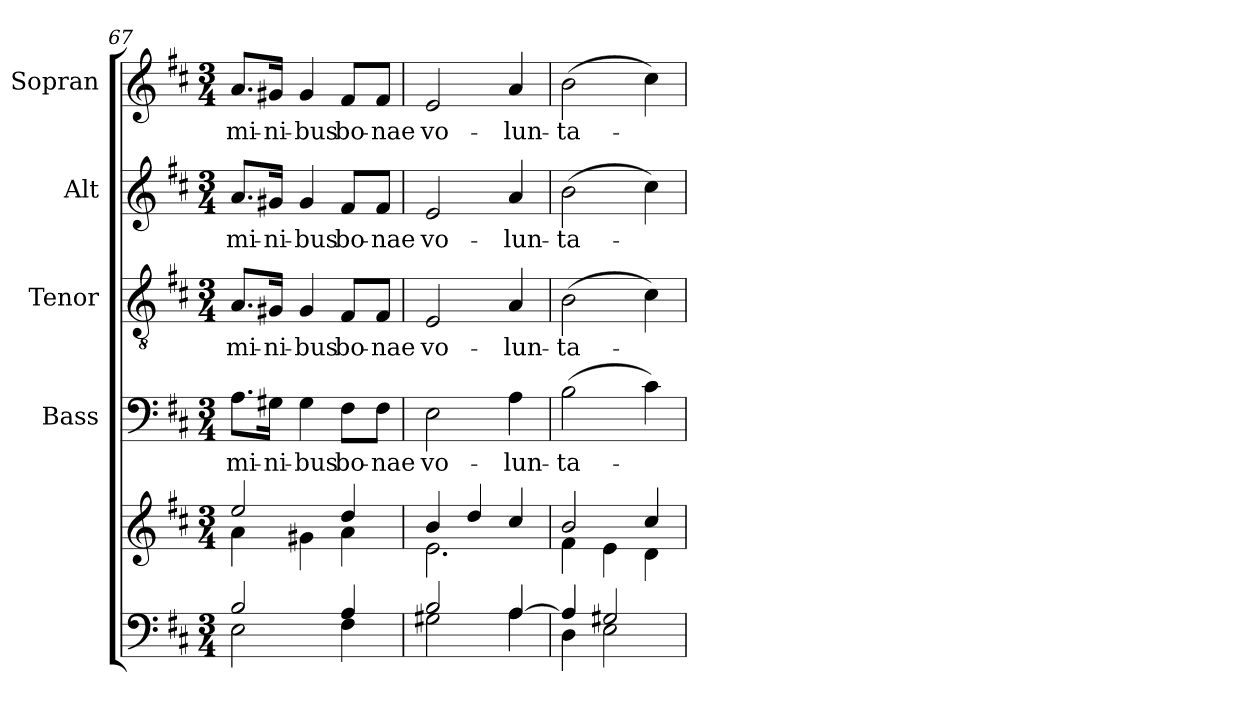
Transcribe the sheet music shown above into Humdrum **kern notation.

**kern	**kern	**kern	**text	**kern	**text	**kern	**text	**kern	**text
*part5	*part5	*part4	*part4	*part3	*part3	*part2	*part2	*part1	*part1
*staff6	*staff5	*staff4	*staff4	*staff3	*staff3	*staff2	*staff2	*staff1	*staff1
*	*	*I"Bass	*	*I"Tenor	*	*I"Alt	*	*I"Sopran	*
*	*	*I'B.	*	*I'T.	*	*I'A.	*	*I'S.	*
*clefF4	*clefG2	*clefF4	*	*clefGv2	*	*clefG2	*	*clefG2	*
*k[f#c#]	*k[f#c#]	*k[f#c#]	*	*k[f#c#]	*	*k[f#c#]	*	*k[f#c#]	*
*D:	*D:	*D:	*	*D:	*	*D:	*	*D:	*
*M3/4	*M3/4	*M3/4	*	*M3/4	*	*M3/4	*	*M3/4	*
=67	=67	=67	=67	=67	=67	=67	=67	=67	=67
*^	*^	*	*	*	*	*	*	*	*
!	!	!	!	!	!LO:LY:b	!	!LO:LY:b	!	!LO:LY:b	!	!LO:LY:b
2B/	2E\	2ee/	4a\	8.A\L	-mi-	8.A/L	-mi-	8.a/L	-mi-	8.a/L	-mi-
!	!	!	!	!	!LO:LY:b	!	!LO:LY:b	!	!LO:LY:b	!	!LO:LY:b
.	.	.	.	16G#X\Jk	-ni-	16G#X/Jk	-ni-	16g#X/Jk	-ni-	16g#X/Jk	-ni-
!	!	!	!	!	!LO:LY:b	!	!LO:LY:b	!	!LO:LY:b	!	!LO:LY:b
.	.	.	4g#X\	4G#\	-bus	4G#/	-bus	4g#/	-bus	4g#/	-bus
!	!	!	!	!	!LO:LY:b	!	!LO:LY:b	!	!LO:LY:b	!	!LO:LY:b
4A/	4F#\	4dd/	4a\	8F#\L	bo-	8F#/L	bo-	8f#/L	bo-	8f#/L	bo-
!	!	!	!	!	!LO:LY:b	!	!LO:LY:b	!	!LO:LY:b	!	!LO:LY:b
.	.	.	.	8F#\J	-nae	8F#/J	-nae	8f#/J	-nae	8f#/J	-nae
!!LO:PB:g=z
=68	=68	=68	=68	=68	=68	=68	=68	=68	=68	=68	=68
!	!	!	!	!	!LO:LY:b	!	!LO:LY:b	!	!LO:LY:b	!	!LO:LY:b
2B/	2G#X\	4b/	2.e\	2E\	vo-	2E/	vo-	2e/	vo-	2e/	vo-
.	.	4dd/	.	.	.	.	.	.	.	.	.
!	!	!	!	!	!LO:LY:b	!	!LO:LY:b	!	!LO:LY:b	!	!LO:LY:b
[>4A/	4A\	4cc#/	.	4A\	-lun-	4A/	-lun-	4a/	-lun-	4a/	-lun-
=69	=69	=69	=69	=69	=69	=69	=69	=69	=69	=69	=69
!	!	!	!	!	!LO:LY:b	!	!LO:LY:b	!	!LO:LY:b	!	!LO:LY:b
4A/]	4D\	2b/	4f#\	(>2B\	-ta-	(>2B\	-ta-	(>2b\	-ta-	(>2b\	-ta-
2G#X/	2E\	.	4e\	.	.	.	.	.	.	.	.
.	.	4cc#/	4d\	4c#\)	.	4c#\)	.	4cc#\)	.	4cc#\)	.
*v	*v	*	*	*	*	*	*	*	*	*	*
*	*v	*v	*	*	*	*	*	*	*	*
=	=	=	=	=	=	=	=	=	=
*-	*-	*-	*-	*-	*-	*-	*-	*-	*-
